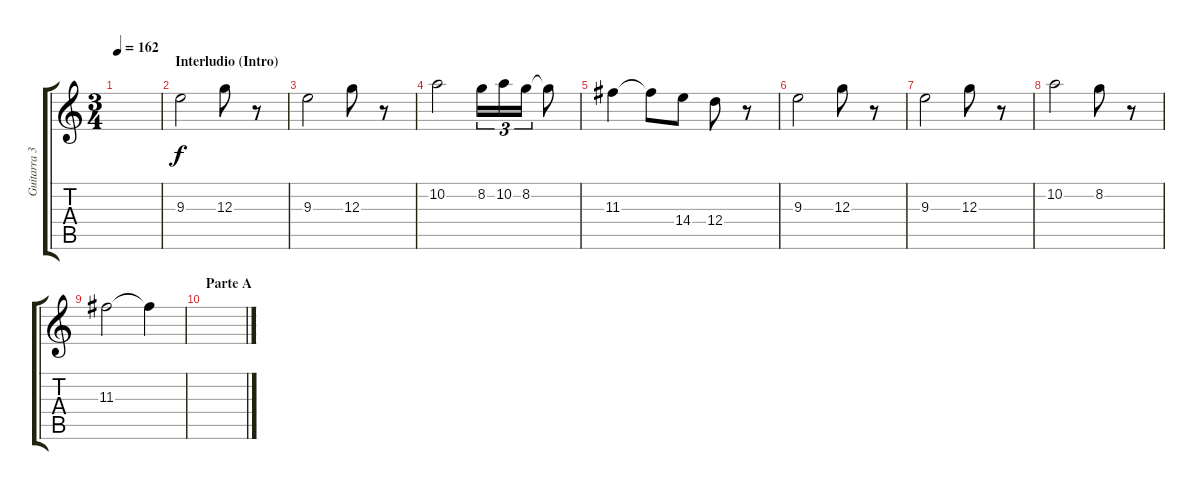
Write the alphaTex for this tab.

\track ("Guitarra 3" "Guitarra 3") {instrument acousticguitarsteel}
\staff {score tabs}
\tuning (E4 B3 G3 D3 A2 E2) {hide}
\ts (3 4)
\tempo 162
\clef g2
\ks c
|
\section ("" "Interludio (Intro)")
9.3.2 12.3.8 r.8 |
9.3.2 12.3.8 r.8 |
10.2.2 8.2.16{tu (3 2)} 10.2.16{tu (3 2)} 8.2.16{tu (3 2)} 8.2{t}.8 |
11.3.4 11.3{t}.8 14.4.8 12.4.8 r.8 |
9.3.2 12.3.8 r.8 |
9.3.2 12.3.8 r.8 |
10.2.2 8.2.8 r.8 |
11.3.2 11.3{t}.4 |
\section ("" "Parte A")
